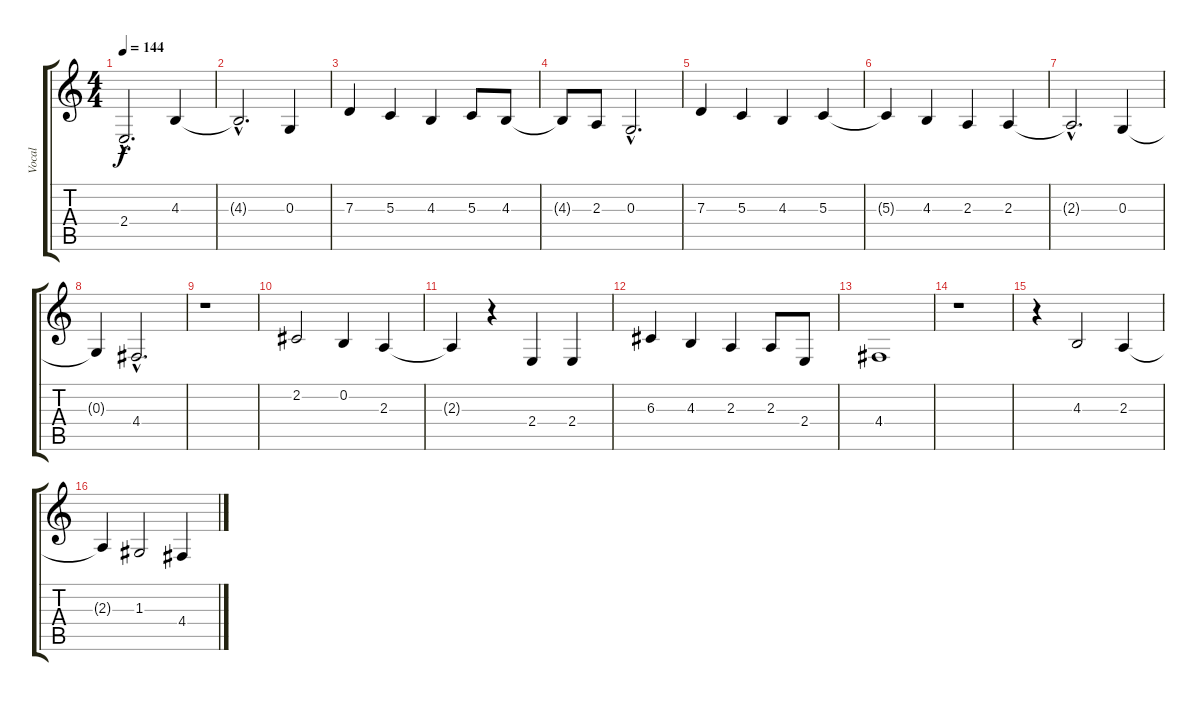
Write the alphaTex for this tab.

\track ("Vocal" "Vocal") {instrument flute}
\staff {score tabs}
\tuning (E4 B3 G3 D3 A2 E2) {hide}
\ts (4 4)
\tempo 144
\clef g2
\ks c
2.4{hac}.2{d dy f} 4.3.4 |
4.3{hac t}.2{d} 0.3.4 |
7.3.4 5.3.4 4.3.4 5.3.8 4.3.8 |
4.3{t}.8 2.3.8 0.3{hac}.2{d} |
7.3.4 5.3.4 4.3.4 5.3.4 |
5.3{t}.4 4.3.4 2.3.4 2.3.4 |
2.3{hac t}.2{d} 0.3.4 |
0.3{t}.4 4.4{hac}.2{d} |
r.1 |
2.2.2 0.2.4 2.3.4 |
2.3{t}.4 r.4 2.4.4 2.4.4 |
6.3.4 4.3.4 2.3.4 2.3.8 2.4.8 |
4.4.1 |
r.1 |
r.4 4.3.2 2.3.4 |
2.3{t}.4 1.3.2 4.4.4
